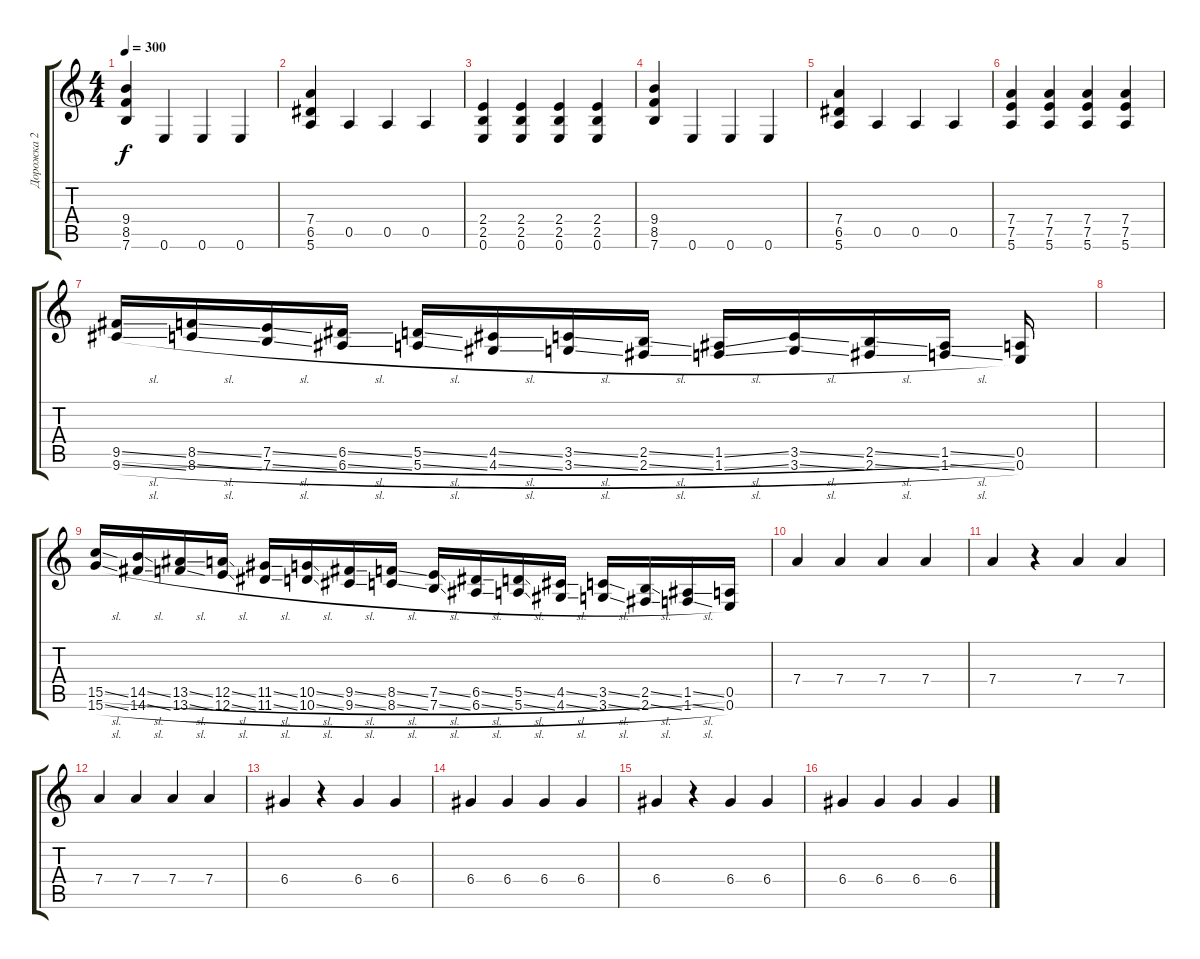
\track ("Дорожка 2" "Дорожка 2") {instrument distortionguitar}
\staff {score tabs}
\tuning (E4 B3 G3 D3 A2 E2) {hide}
\ts (4 4)
\tempo 300
\clef g2
\ks c
(9.4 8.5 7.6).4{dy f} 0.6.4 0.6.4 0.6.4 |
(7.4 6.5 5.6).4 0.5.4 0.5.4 0.5.4 |
(2.4 2.5 0.6).4 (2.4 2.5 0.6).4 (2.4 2.5 0.6).4 (2.4 2.5 0.6).4 |
(9.4 8.5 7.6).4 0.6.4 0.6.4 0.6.4 |
(7.4 6.5 5.6).4 0.5.4 0.5.4 0.5.4 |
(7.4 7.5 5.6).4 (7.4 7.5 5.6).4 (7.4 7.5 5.6).4 (7.4 7.5 5.6).4 |
(9.5{sl} 9.6{sl}).16 (8.5{sl} 8.6{sl}).16 (7.5{sl} 7.6{sl}).16 (6.5{sl} 6.6{sl}).16 (5.5{sl} 5.6{sl}).16 (4.5{sl} 4.6{sl}).16 (3.5{sl} 3.6{sl}).16 (2.5{sl} 2.6{sl}).16 (1.5{sl} 1.6{sl}).16 (3.5{sl} 3.6{sl}).16 (2.5{sl} 2.6{sl}).16 (1.5{sl} 1.6{sl}).16 (0.5 0.6).16 |
|
(15.5{sl} 15.6{sl}).16 (14.5{sl} 14.6{sl}).16 (13.5{sl} 13.6{sl}).16 (12.5{sl} 12.6{sl}).16 (11.5{sl} 11.6{sl}).16 (10.5{sl} 10.6{sl}).16 (9.5{sl} 9.6{sl}).16 (8.5{sl} 8.6{sl}).16 (7.5{sl} 7.6{sl}).16 (6.5{sl} 6.6{sl}).16 (5.5{sl} 5.6{sl}).16 (4.5{sl} 4.6{sl}).16 (3.5{sl} 3.6{sl}).16 (2.5{sl} 2.6{sl}).16 (1.5{sl} 1.6{sl}).16 (0.5 0.6).16 |
7.4.4 7.4.4 7.4.4 7.4.4 |
7.4.4 r.4 7.4.4 7.4.4 |
7.4.4 7.4.4 7.4.4 7.4.4 |
6.4.4 r.4 6.4.4 6.4.4 |
6.4.4 6.4.4 6.4.4 6.4.4 |
6.4.4 r.4 6.4.4 6.4.4 |
6.4.4 6.4.4 6.4.4 6.4.4
